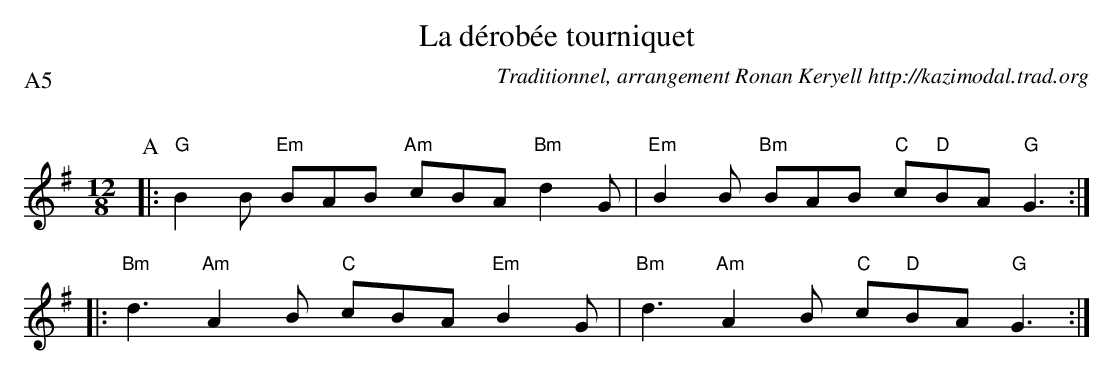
X:1
T:La d\'erob\'ee tourniquet
C:Traditionnel, arrangement Ronan Keryell http://kazimodal.trad.org
Q:C3=120
P:A5
M:12/8
K:G
P:A
|: "G"B2 B "Em"BAB "Am"cBA "Bm"d2 G | "Em"B2 B "Bm"BAB "C"c"D"BA "G"G3 :|
|: "Bm"d3 "Am"A2 B "C"cBA "Em"B2 G | "Bm"d3 "Am"A2 B "C"c"D"BA "G"G3 :|
